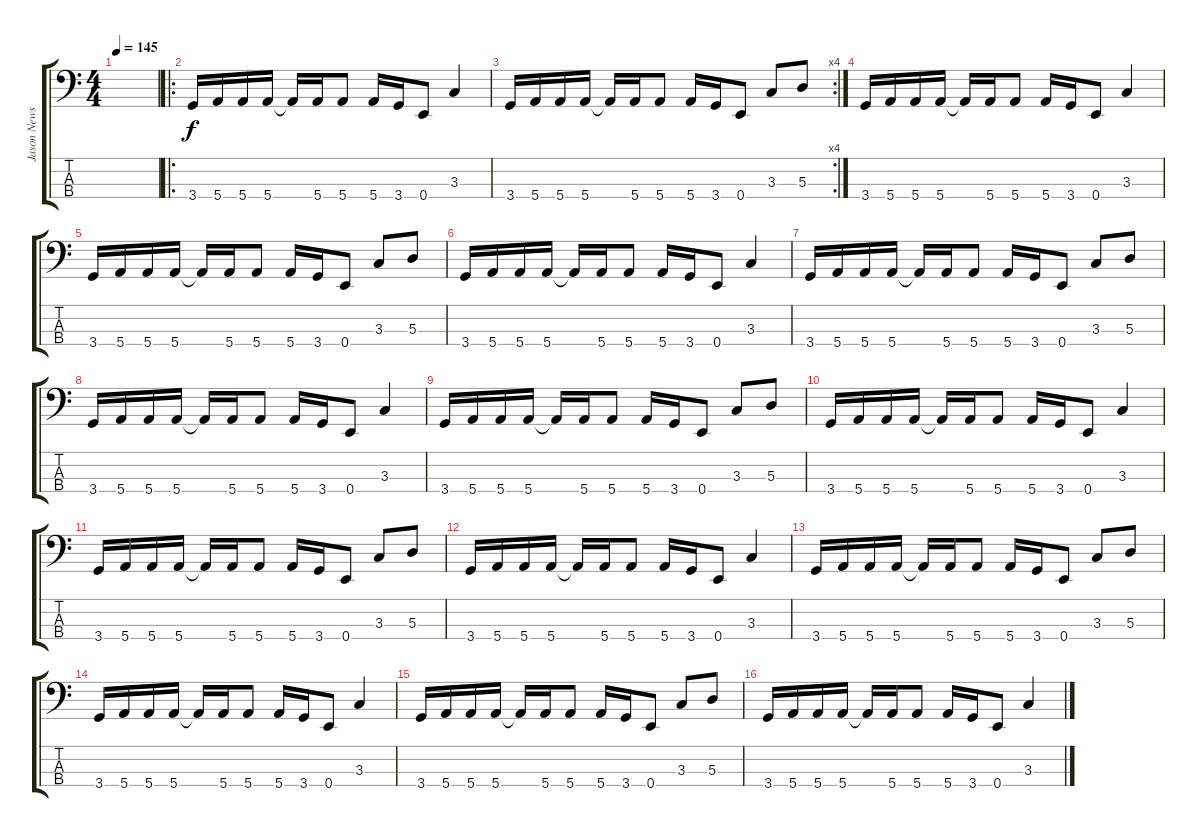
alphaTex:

\track ("Jason Newsted" "Jason News") {instrument electricbassfinger}
\staff {score tabs}
\tuning (G2 D2 A1 E1) {hide}
\ts (4 4)
\tempo 145
\clef f4
\ks c
|
\ro
3.4.16 5.4.16 5.4.16 5.4.16 5.4{t}.16 5.4.16 5.4.8 5.4.16 3.4.16 0.4.8 3.3.4 |
\rc 4
3.4.16 5.4.16 5.4.16 5.4.16 5.4{t}.16 5.4.16 5.4.8 5.4.16 3.4.16 0.4.8 3.3.8 5.3.8 |
3.4.16 5.4.16 5.4.16 5.4.16 5.4{t}.16 5.4.16 5.4.8 5.4.16 3.4.16 0.4.8 3.3.4 |
3.4.16 5.4.16 5.4.16 5.4.16 5.4{t}.16 5.4.16 5.4.8 5.4.16 3.4.16 0.4.8 3.3.8 5.3.8 |
3.4.16 5.4.16 5.4.16 5.4.16 5.4{t}.16 5.4.16 5.4.8 5.4.16 3.4.16 0.4.8 3.3.4 |
3.4.16 5.4.16 5.4.16 5.4.16 5.4{t}.16 5.4.16 5.4.8 5.4.16 3.4.16 0.4.8 3.3.8 5.3.8 |
3.4.16 5.4.16 5.4.16 5.4.16 5.4{t}.16 5.4.16 5.4.8 5.4.16 3.4.16 0.4.8 3.3.4 |
3.4.16 5.4.16 5.4.16 5.4.16 5.4{t}.16 5.4.16 5.4.8 5.4.16 3.4.16 0.4.8 3.3.8 5.3.8 |
3.4.16 5.4.16 5.4.16 5.4.16 5.4{t}.16 5.4.16 5.4.8 5.4.16 3.4.16 0.4.8 3.3.4 |
3.4.16 5.4.16 5.4.16 5.4.16 5.4{t}.16 5.4.16 5.4.8 5.4.16 3.4.16 0.4.8 3.3.8 5.3.8 |
3.4.16 5.4.16 5.4.16 5.4.16 5.4{t}.16 5.4.16 5.4.8 5.4.16 3.4.16 0.4.8 3.3.4 |
3.4.16 5.4.16 5.4.16 5.4.16 5.4{t}.16 5.4.16 5.4.8 5.4.16 3.4.16 0.4.8 3.3.8 5.3.8 |
3.4.16 5.4.16 5.4.16 5.4.16 5.4{t}.16 5.4.16 5.4.8 5.4.16 3.4.16 0.4.8 3.3.4 |
3.4.16 5.4.16 5.4.16 5.4.16 5.4{t}.16 5.4.16 5.4.8 5.4.16 3.4.16 0.4.8 3.3.8 5.3.8 |
3.4.16 5.4.16 5.4.16 5.4.16 5.4{t}.16 5.4.16 5.4.8 5.4.16 3.4.16 0.4.8 3.3.4
